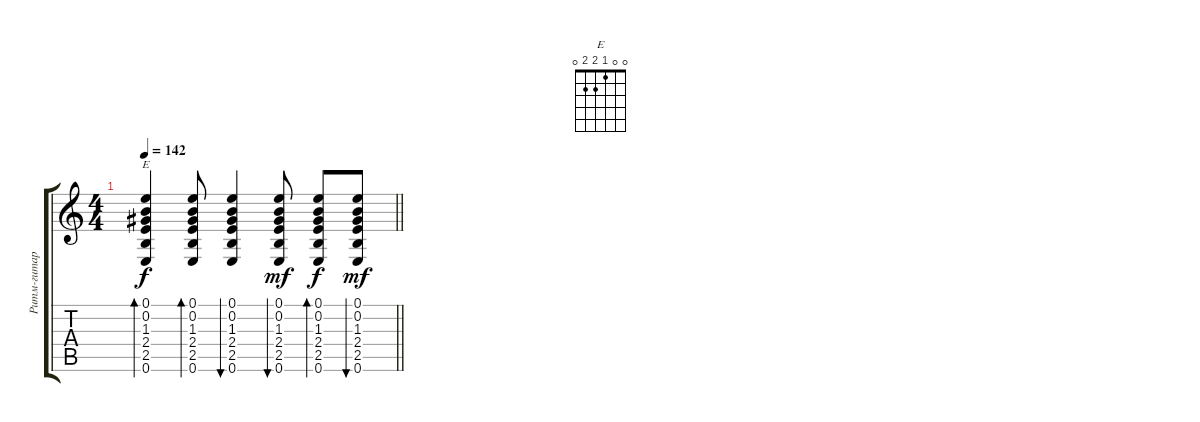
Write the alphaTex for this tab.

\track ("Ритм-гитара" "Ритм-гитар") {instrument acousticguitarsteel}
\staff {score tabs}
\tuning (E4 B3 G3 D3 A2 E2) {hide}
\chord ("E" 0 0 1 2 2 0)
\ts (4 4)
\tempo 142
\clef g2
\barLineRight lightlight
\ks c
(0.1 0.2 1.3 2.4 2.5 0.6).4{bd 60 ch "E" dy f} (0.1 0.2 1.3 2.4 2.5 0.6).8{bd 60} (0.1 0.2 1.3 2.4 2.5 0.6).4{bu 60} (0.1 0.2 1.3 2.4 2.5 0.6).8{bu 60 dy mf} (0.1 0.2 1.3 2.4 2.5 0.6).8{bd 60 dy f} (0.1 0.2 1.3 2.4 2.5 0.6).8{bu 60 dy mf}
